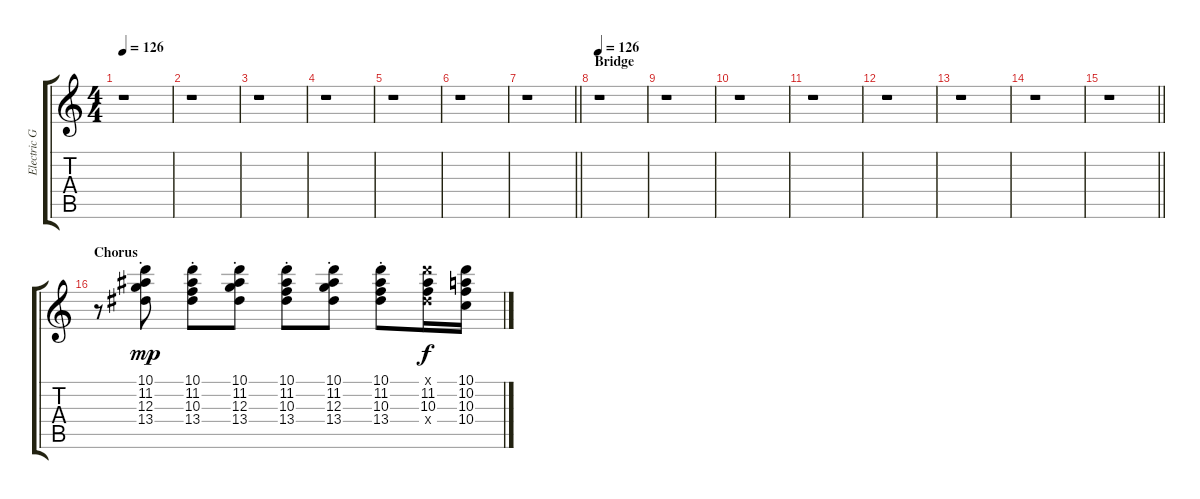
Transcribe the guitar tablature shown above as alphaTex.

\track ("Electric Guitar (Riff)" "Electric G") {instrument electricguitarclean}
\staff {score tabs}
\tuning (E4 B3 G3 D3 A2 E2) {hide}
\ts (4 4)
\tempo 126
\clef g2
\ks c
r.1{dy f} |
r.1 |
r.1 |
r.1 |
r.1 |
r.1 |
\barLineRight lightlight
r.1 |
\section ("" "Bridge")
\tempo 126
r.1 |
r.1 |
r.1 |
r.1 |
r.1 |
r.1 |
r.1 |
\barLineRight lightlight
r.1 |
\section ("" "Chorus")
r.8{instrument electricguitarclean} (10.1{st} 11.2{st} 12.3{st} 13.4{st}).8{dy mp} (10.1{st} 11.2{st} 10.3{st} 13.4{st}).8 (10.1{st} 11.2{st} 12.3{st} 13.4{st}).8 (10.1{st} 11.2{st} 10.3{st} 13.4{st}).8 (10.1{st} 11.2{st} 12.3{st} 13.4{st}).8 (10.1{st} 11.2{st} 10.3{st} 13.4{st}).8 (10.1{x} 11.2 10.3 13.4{x}).16{dy f} (10.1 10.2 10.3 10.4).16
